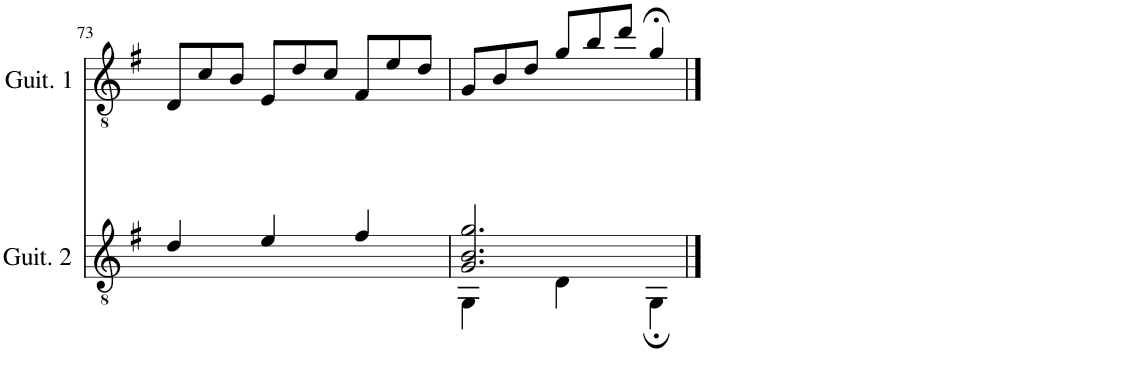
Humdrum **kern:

**kern	**kern
*part2	*part1
*staff2	*staff1
*I"Guitare	*I"Guitare
*I'Guit. 2	*I'Guit. 1
!!LO:PB:g=z
*clefGv2	*clefGv2
*k[f#]	*k[f#]
*M3/4	*M3/4
*	*Xbrackettup
=73	=73
4d/	12D/L
.	12c/
.	12B/J
4e/	12E/L
.	12d/
.	12c/J
4f#/	12F#/L
.	12e/
.	12d/J
=74	=74
*^	*
2.G/ 2.B/ 2.g/	4GG\	12G/L
.	.	12B/
.	.	12d/J
.	4D\	12g/L
.	.	12b/
.	.	12dd/J
.	4GG;\	4g;</
*v	*v	*
==	==
*-	*-
